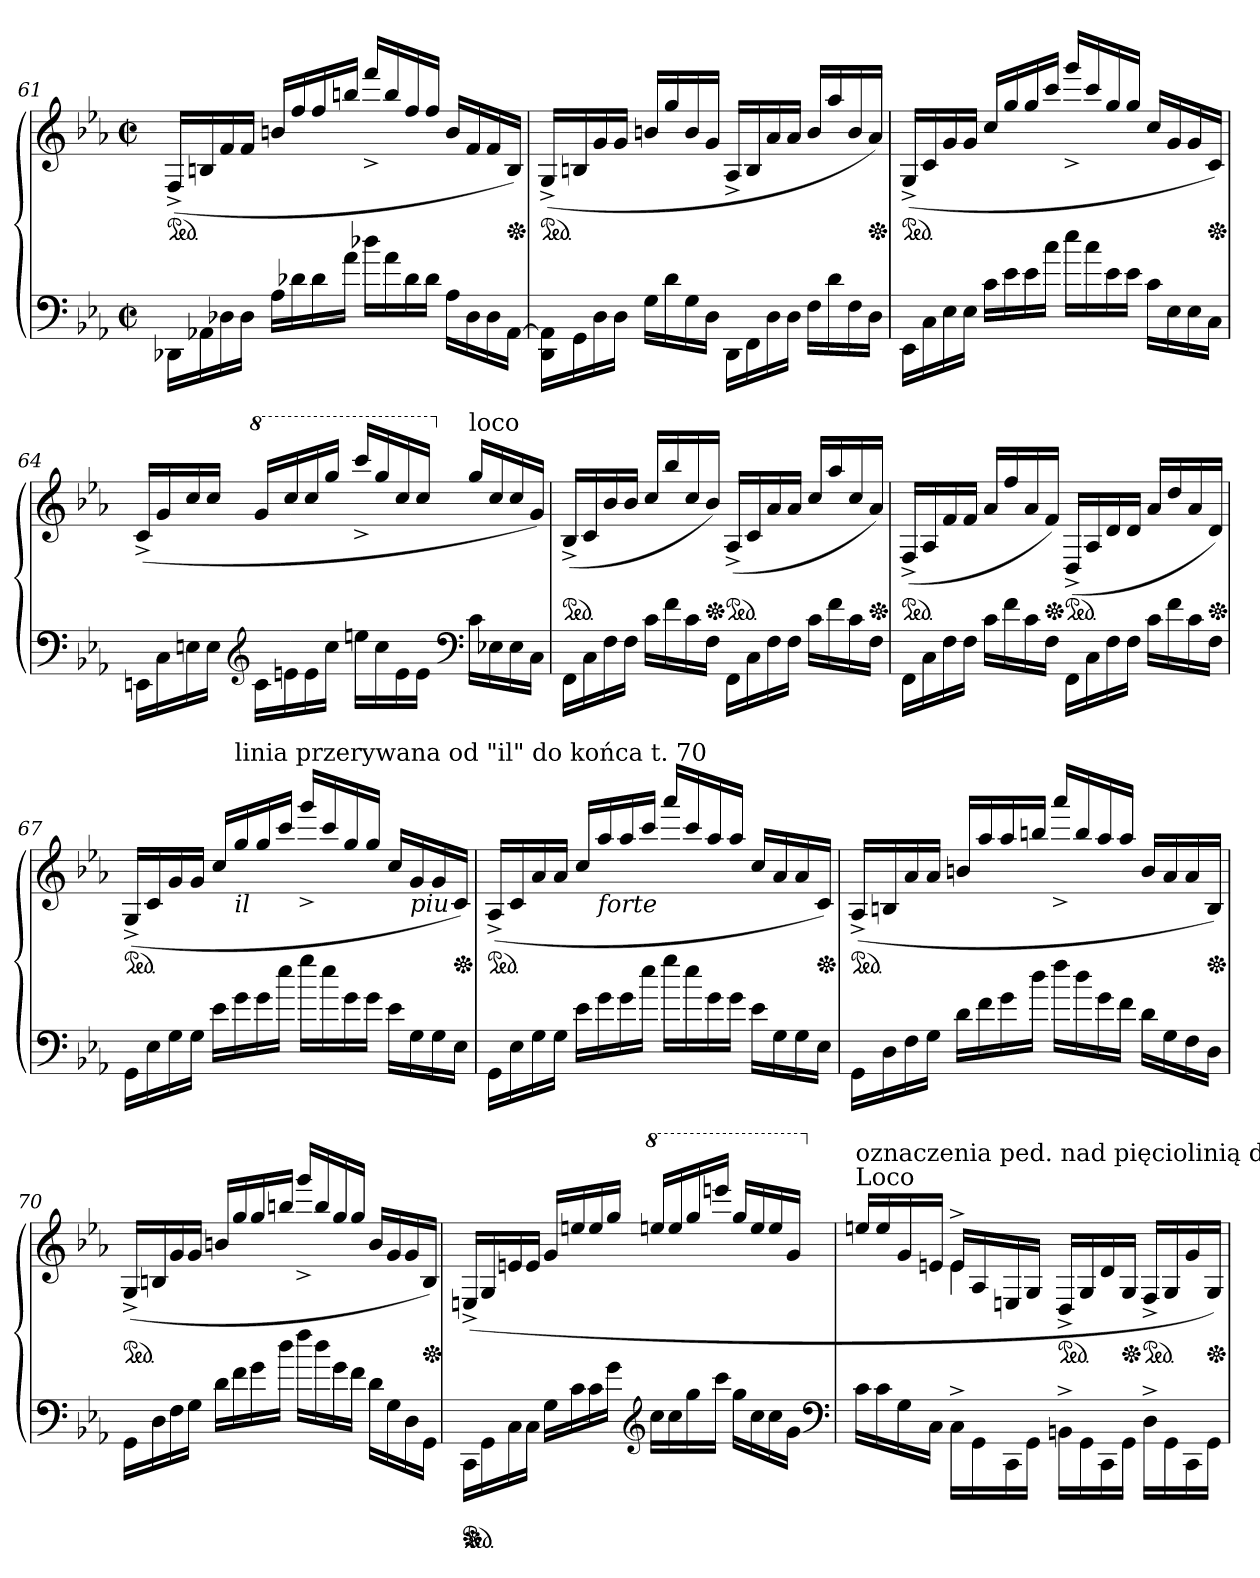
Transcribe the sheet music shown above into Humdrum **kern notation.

**kern	**kern
*part1	*part1
*staff2	*staff1
*clefF4	*clefG2
*k[b-e-a-]	*k[b-e-a-]
*M2/2	*M2/2
*met(c|)	*met(c|)
*	*ped
=61	=61
16DD-X\LL	(>16F^</LL
16AA-X\	16Bn/
16D-X	16f
16D-JJ	16fJJ
16A-\LL	16bn/LL
16d-X	16ff
16d-	16ff
16a-\JJ	16bbn/JJ
16dd-X\LL	16fff^</LL
16a-\	16bb/
16d-\	16ff/
16d-\JJ	16ff/JJ
16A-\LL	16b/LL
16D-	16f
16D-	16f
*	*Xped
[16AA-JJ	16BJJ)
=62	=62
*	*ped
16DD\ 16AA-]\LL	(>16G^</LL
16GG\	16Bn/
16D	16g
16DJJ	16gJJ
16G\LL	16bn/LL
16d	16gg
16G	16b
16DJJ	16gJJ
16DD\LL	16A-^</LL
16FF\	16B/
16D	16a-
16DJJ	16a-JJ
16F\LL	16b/LL
16d	16aa-
16F	16b
*	*Xped
16DJJ	16a-JJ)
=63	=63
*	*ped
16EE-\LL	(>16G^</LL
16C\	16c/
16E-	16g
16E-JJ	16gJJ
16c\LL	16cc/LL
16e-\	16gg/
16e-\	16gg/
16cc\JJ	16ccc/JJ
16ee-\LL	16ggg^</LL
16cc\	16ccc/
16e-\	16gg/
16e-\JJ	16gg/JJ
16c\LL	16cc/LL
16E-	16g
16E-	16g
*	*Xped
16CJJ	16cJJ)
=64	=64
16EEn\LL	(>16c^</LL
16C	16g
16En	16cc
16EJJ	16ccJJ
*clefG2	*
*	*8va
16c\LL	16gg/LL
16en	16ccc
16e	16ccc
16ccJJ	16gggJJ
16een\LL	16cccc^</LL
16cc	16ggg
16e	16ccc
16eJJ	16cccJJ
*clefF4	*
*	*X8va
!	!LO:TX:a:t=loco
16c\LL	16gg/LL
16E-X	16cc
16E-	16cc
16CJJ	16gJJ)
=65	=65
*	*ped
16FF\LL	(>16B-^</LL
16C	16c
16F	16b-
16FJJ	16b-JJ
16c\LL	16cc/LL
16f\	16bb-/
16c	16cc
*	*Xped
16FJJ	16b-JJ)
*	*ped
16FF\LL	(>16A-^</LL
16C	16c
16F	16a-
16FJJ	16a-JJ
16c\LL	16cc/LL
16f\	16aa-/
16c	16cc
*	*Xped
16FJJ	16a-JJ)
=66	=66
*	*ped
16FF\LL	(>16F^</LL
16C\	16A-/
16F	16f
16FJJ	16fJJ
16c\LL	16a-/LL
16f\	16ff/
16c	16a-
*	*Xped
16FJJ	16fJJ)
*	*ped
16FF\LL	(>16D^</LL
16C\	16A-/
16F	16d
16FJJ	16dJJ
16c\LL	16a-/LL
16f\	16dd/
16c	16a-
*	*Xped
16FJJ	16dJJ)
=67	=67
*	*ped
16GG\LL	(>16G^</LL
16E-\	16c/
16G	16g
16GJJ	16gJJ
16e-\LL	16cc/LL
!	!LO:TX:a:t=linia przerywana od "il" do końca t. 70
!	!LO:TX:b:i:t=il
16g\	16gg/
16g\	16gg/
16ee-\JJ	16ccc/JJ
16gg\LL	16ggg^</LL
16ee-\	16ccc/
16g\	16gg/
16g\JJ	16gg/JJ
16e-\LL	16cc/LL
!	!LO:TX:b:i:t=piu
16G	16g
16G	16g
*	*Xped
16E-JJ	16cJJ)
=68	=68
*	*ped
16GG\LL	(>16A-^</LL
16E-	16c
16G	16a-
16GJJ	16a-JJ
16e-\LL	16cc/LL
!	!LO:TX:b:i:t=forte
16g\	16aa-/
16g\	16aa-/
16ee-\JJ	16ccc/JJ
16gg\LL	16aaa-/LL
16ee-\	16ccc/
16g\	16aa-/
16g\JJ	16aa-/JJ
16e-\LL	16cc/LL
16G	16a-
16G	16a-
*	*Xped
16E-JJ	16cJJ)
=69	=69
!	!LO:TX:b:i:t=possibile
*	*ped
16GG\LL	(>16A-^</LL
16D\	16Bn/
16F	16a-
16GJJ	16a-JJ
16d\LL	16bn/LL
16f\	16aa-/
16g\	16aa-/
16dd\JJ	16bbn/JJ
16ff\LL	16aaa-^</LL
16dd\	16bb/
16g\	16aa-/
16f\JJ	16aa-/JJ
16d\LL	16b/LL
16G	16a-
16F	16a-
*	*Xped
16DJJ	16BJJ)
=70	=70
*	*ped
16GG\LL	(>16G^</LL
16D\	16Bn/
16F	16g
16GJJ	16gJJ
16d\LL	16bn/LL
16f\	16gg/
16g\	16gg/
16dd\JJ	16bbn/JJ
16ff\LL	16ggg^</LL
16dd\	16bb/
16g\	16gg/
16f\JJ	16gg/JJ
16d\LL	16b/LL
16G	16g
16D	16g
*	*Xped
16GGJJ	16BJJ)
=71	=71
*ped	*
*Xped	*
16CC\LL	(>16En^</LL
16GG\	16G/
16C	16en
16CJJ	16eJJ
16G\LL	16g/LL
16c	16een
16c	16ee
16g\JJ	16gg/JJ
*clefG2	*
*	*8va
16cc\LL	16eeen/LL
16cc	16eee
16gg	16ggg
16cccJJ	16eeeenJJ
16gg\LL	16ggg/LL
16cc	16eee
16cc	16eee
16gJJ	16ggJJ
*clefF4	*
=72	=72
*	*X8va
*	*^
!	!LO:TX:a:t=Loco	!
!	!LO:TX:a:t=oznaczenia ped. nad pięciolinią do t. 74	!
16c\LL	16een/LL	4ryy
16c	16ee	.
16G	16g	.
16CJJ	16enJJ	.
16C^<\LL	16e^>/LL	4e
16GG\	16A-/	.
16CC	16En	.
16GG\JJ	16G/JJ	.
*	*ped	*
16BBn^<\LL	16D^>/LL	2ryy
16GG\	16G/	.
16CC	16d	.
*	*Xped	*
16GG\JJ	16G/JJ	.
*	*ped	*
16D^<\LL	16F^>/LL	.
16GG\	16G/	.
16CC	16g	.
*	*Xped	*
16GG\JJ	16G/JJ)	.
*	*v	*v
=	=
*-	*-
